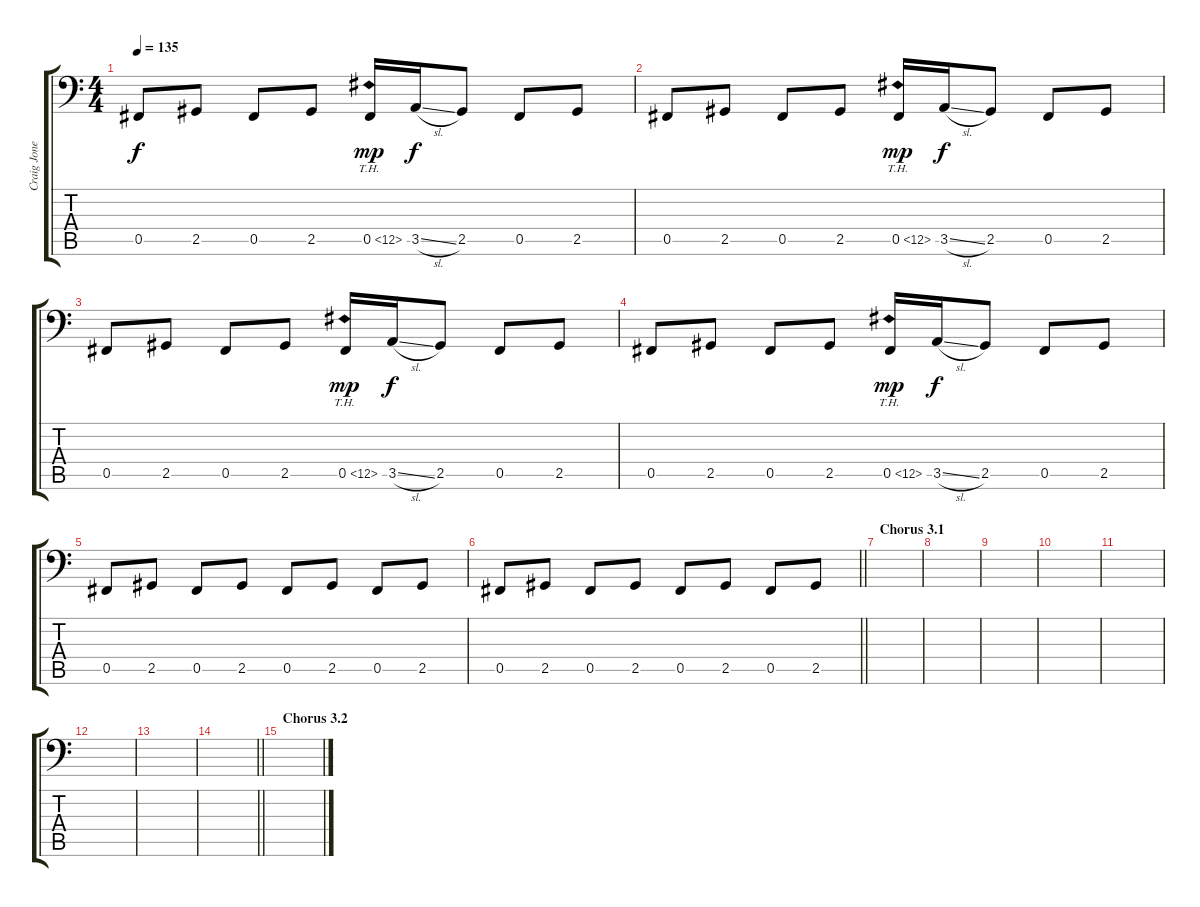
\track ("Craig Jones" "Craig Jone") {instrument acousticgrandpiano}
\staff {score tabs}
\tuning (Db5 Ab3 E3 B2 Gb2 B0) {hide}
\ts (4 4)
\tempo 135
\clef f4
\ks c
0.5.8{dy f} 2.5.8 0.5.8 2.5.8 0.5{th 12}.16{dy mp} 3.5{sl}.16{dy f} 2.5.8 0.5.8 2.5.8 |
0.5.8 2.5.8 0.5.8 2.5.8 0.5{th 12}.16{dy mp} 3.5{sl}.16{dy f} 2.5.8 0.5.8 2.5.8 |
0.5.8 2.5.8 0.5.8 2.5.8 0.5{th 12}.16{dy mp} 3.5{sl}.16{dy f} 2.5.8 0.5.8 2.5.8 |
0.5.8 2.5.8 0.5.8 2.5.8 0.5{th 12}.16{dy mp} 3.5{sl}.16{dy f} 2.5.8 0.5.8 2.5.8 |
0.5.8 2.5.8 0.5.8 2.5.8 0.5.8 2.5.8 0.5.8 2.5.8 |
\barLineRight lightlight
0.5.8 2.5.8 0.5.8 2.5.8 0.5.8 2.5.8 0.5.8 2.5.8 |
\section ("" "Chorus 3.1")
|
|
|
|
|
|
|
\barLineRight lightlight
|
\section ("" "Chorus 3.2")
